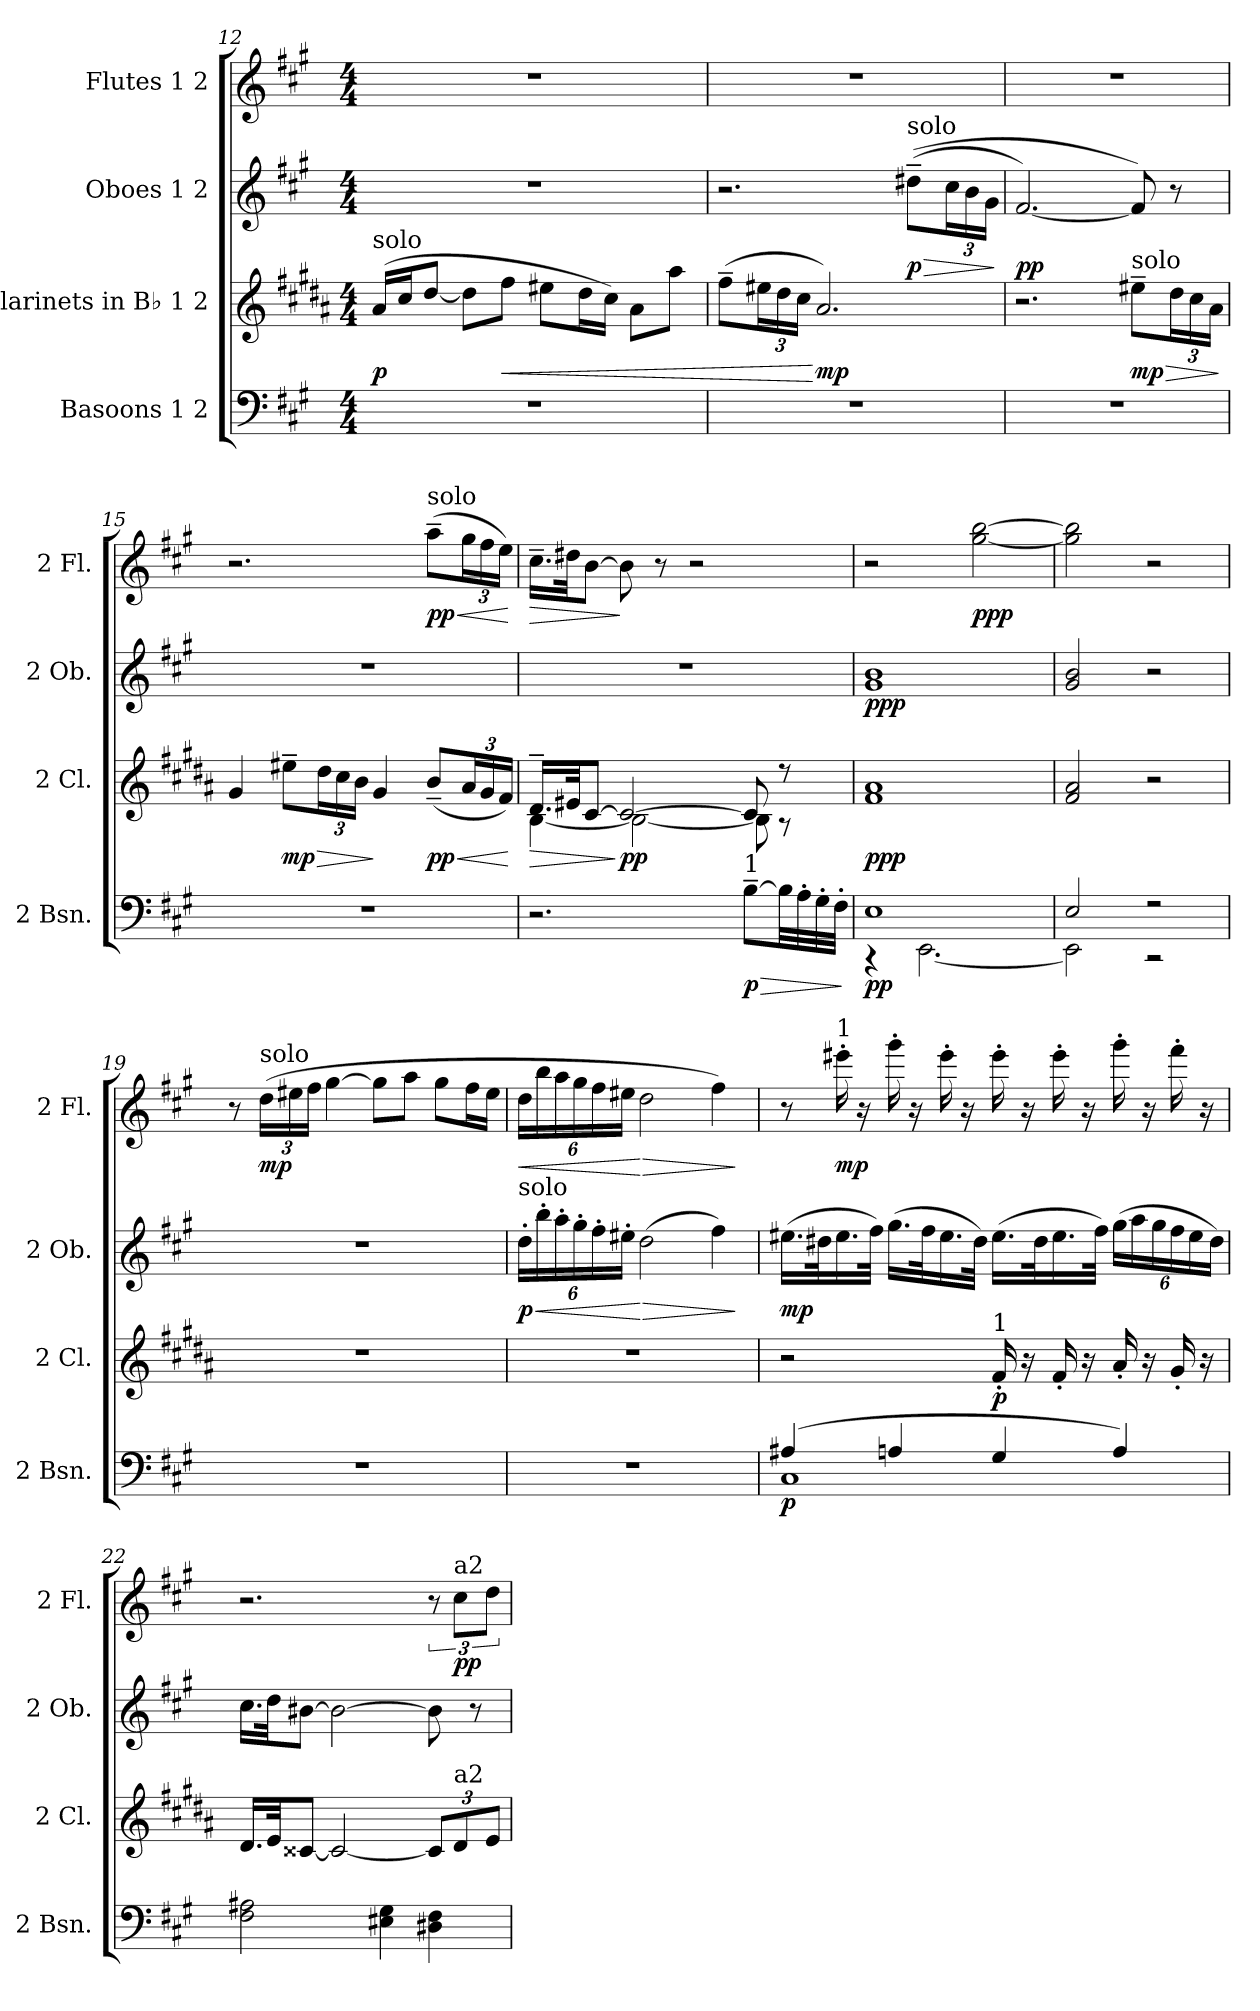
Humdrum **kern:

**kern	**dynam	**kern	**dynam	**kern	**dynam	**kern	**dynam
*part4	*part4	*part3	*part3	*part2	*part2	*part1	*part1
*staff4	*staff4	*staff3	*staff3	*staff2	*staff2	*staff1	*staff1
*I"Basoons 1 2	*	*I"Clarinets in B♭ 1 2	*	*I"Oboes 1 2	*	*I"Flutes 1 2	*
*I'2 Bsn.	*	*I'2 Cl.	*	*I'2 Ob.	*	*I'2 Fl.	*
!!LO:LB:g=z
*clefF4	*	*clefG2	*	*clefG2	*	*clefG2	*
*	*	*ITrd1c2	*	*	*	*	*
*k[f#c#g#]	*	*k[f#c#g#]	*	*k[f#c#g#]	*	*k[f#c#g#]	*
*M4/4	*	*M4/4	*	*M4/4	*	*M4/4	*
=12	=12	=12	=12	=12	=12	=12	=12
!	!	!LO:TX:a:t=solo	!	!	!	!	!
!	!	!	!LO:DY:b	!	!	!	!
1r	.	(>16g#/LL	p	1r	.	1r	.
.	.	16b/J	.	.	.	.	.
.	.	[8cc#/J	.	.	.	.	.
.	.	8cc#\L]	.	.	.	.	.
!	!	!	!LO:HP:b	!	!	!	!
.	.	8ee\J	<	.	.	.	.
.	.	8dd#X\L	.	.	.	.	.
.	.	16cc#\L	.	.	.	.	.
.	.	16b\JJ)	.	.	.	.	.
.	.	8g#\L	.	.	.	.	.
.	.	8gg#\J	.	.	.	.	.
=13	=13	=13	=13	=13	=13	=13	=13
1r	.	(>8ee~\L	.	2.r	.	1r	.
*	*	*Xbrackettup	*	*	*	*	*
.	.	24dd#X\L	.	.	.	.	.
.	.	24cc#\	.	.	.	.	.
.	.	24b\JJ	.	.	.	.	.
!	!	!	!LO:DY:n=1:b	!	!	!	!
.	.	2.g#/)	[ mp	.	.	.	.
!	!	!	!	!LO:TX:a:t=solo	!	!	!
!	!	!	!	!	!LO:HP:b	!	!
!	!	!	!	!	!LO:DY:n=1:b	!	!
.	.	.	.	(>(>8dd#X~\L	> p	.	.
*	*	*	*	*Xbrackettup	*	*	*
.	.	.	.	24cc#\L	.	.	.
.	.	.	.	24b\	.	.	.
.	.	.	.	24g#\JJ	.	.	.
.	.	.	.	.	]	.	.
=14	=14	=14	=14	=14	=14	=14	=14
!	!	!	!	!	!LO:DY:b	!	!
1r	.	2.r	.	[2.f#/)	pp	1r	.
!	!	!LO:TX:a:t=solo	!	!	!	!	!
!	!	!	!LO:HP:b	!	!	!	!
!	!	!	!LO:DY:n=1:b	!	!	!	!
.	.	8dd#X~\L	> mp	8f#/])	.	.	.
.	.	24cc#\L	.	8r	.	.	.
.	.	24b\	.	.	.	.	.
.	.	24g#\JJ	.	.	.	.	.
.	.	.	]	.	.	.	.
!!LO:LB:g=z
=15	=15	=15	=15	=15	=15	=15	=15
1r	.	4f#/	.	1r	.	2.r	.
!	!	!	!LO:HP:b	!	!	!	!
!	!	!	!LO:DY:n=1:b	!	!	!	!
.	.	8dd#X~\L	> mp	.	.	.	.
.	.	24cc#\L	.	.	.	.	.
.	.	24b\	.	.	.	.	.
.	.	24a\JJ	.	.	.	.	.
.	.	4f#/	]	.	.	.	.
!	!	!	!	!	!	!LO:TX:a:t=solo	!
!	!	!	!LO:HP:b	!	!	!	!LO:HP:b
!	!	!	!LO:DY:n=2:b	!	!	!	!LO:DY:n=1:b
.	.	(<8a~/L	< pp	.	.	(>8aa~\L	< pp
*	*	*	*	*	*	*Xbrackettup	*
.	.	24g#/L	.	.	.	24gg#\L	.
.	.	24f#/	.	.	.	24ff#\	.
.	.	24e/JJ)	.	.	.	24ee\JJ)	.
.	.	.	[	.	.	.	[
=16	=16	=16	=16	=16	=16	=16	=16
!	!	!	!LO:HP:b	!	!	!	!LO:HP:b
*	*	*^	*	*	*	*	*
2.r	.	16.c#~/LL	[4A\	>	1r	.	16.cc#~\LL	>
.	.	32d#X/JK	.	.	.	.	32dd#X\JK	.
.	.	[8B/J	.	.	.	.	[8b\J	.
!	!	!	!	!LO:DY:n=1:b	!	!	!	!
.	.	2B/_	2A\_	] pp	.	.	8b\]	]
.	.	.	.	.	.	.	8r	.
.	.	.	.	.	.	.	2r	.
!LO:TX:a:t=1	!	!	!	!	!	!	!	!
!	!LO:HP:b	!	!	!	!	!	!	!
!	!LO:DY:n=1:b	!	!	!	!	!	!	!
[8B~\L	> p	8B/]	8A\]	.	.	.	.	.
32B\LL]	.	8r	8r	.	.	.	.	.
32A'\	.	.	.	.	.	.	.	.
32G#'\	.	.	.	.	.	.	.	.
32F#'\JJJ	.	.	.	.	.	.	.	.
*	*	*v	*v	*	*	*	*	*
.	]	.	.	.	.	.	.
=17	=17	=17	=17	=17	=17	=17	=17
*^	*	*	*	*	*	*	*
!	!	!LO:DY:b	!	!LO:DY:b	!	!LO:DY:b	!	!
1E	4r	pp	1e 1g#	ppp	1g# 1b	ppp	2r	.
.	[2.EE\	.	.	.	.	.	.	.
!	!	!	!	!	!	!	!	!LO:DY:b
.	.	.	.	.	.	.	[2gg#\ [2bb\	ppp
=18	=18	=18	=18	=18	=18	=18	=18	=18
2E/	2EE\]	.	2e/ 2g#/	.	2g#/ 2b/	.	2gg#\] 2bb\]	.
2r	2r	.	2r	.	2r	.	2r	.
*v	*v	*	*	*	*	*	*	*
!!LO:PB:g=z
=19	=19	=19	=19	=19	=19	=19	=19
1r	.	1r	.	1r	.	8r	.
!	!	!	!	!	!	!LO:TX:a:t=solo	!
!	!	!	!	!	!	!	!LO:DY:b
.	.	.	.	.	.	(>24dd\LL	mp
.	.	.	.	.	.	24ee#X\	.
.	.	.	.	.	.	24ff#\JJ	.
.	.	.	.	.	.	[4gg#\	.
.	.	.	.	.	.	8gg#\L]	.
.	.	.	.	.	.	8aa\J	.
.	.	.	.	.	.	8gg#\L	.
.	.	.	.	.	.	16ff#\L	.
.	.	.	.	.	.	16ee#\JJ	.
=20	=20	=20	=20	=20	=20	=20	=20
!	!	!	!	!LO:TX:a:t=solo	!	!	!
!	!	!	!	!	!LO:HP:b	!	!LO:HP:b
!	!	!	!	!	!LO:DY:n=1:b	!	!
1r	.	1r	.	24dd'\LL	< p	24dd\LL	<
.	.	.	.	24bb'\	.	24bb\	.
.	.	.	.	24aa'\	.	24aa\	.
.	.	.	.	24gg#'\	.	24gg#\	.
.	.	.	.	24ff#'\	.	24ff#\	.
.	.	.	.	24ee#X'\JJ	.	24ee#X\JJ	.
!	!	!	!	!	!LO:HP:n=1:b	!	!LO:HP:n=1:b
.	.	.	.	(>2dd\	[ >	2dd\	[ >
.	.	.	.	4ff#\)	.	4ff#\)	.
.	.	.	.	.	]	.	]
!!LO:LB:g=z
=21	=21	=21	=21	=21	=21	=21	=21
*^	*	*	*	*	*	*	*
!	!	!LO:DY:b	!	!	!	!LO:DY:b	!	!
(>4A#X/	1C#	p	2r	.	(>16.ee#X\LL	mp	8r	.
.	.	.	.	.	32dd#X\K	.	.	.
!	!	!	!	!	!	!	!LO:TX:a:t=1	!
!	!	!	!	!	!	!	!	!LO:DY:b
.	.	.	.	.	16.ee#\	.	16eee#X'\	mp
.	.	.	.	.	.	.	16r	.
.	.	.	.	.	32ff#\JJk)	.	.	.
4An/	.	.	.	.	(>16.gg#\LL	.	16ggg#'\	.
.	.	.	.	.	.	.	16r	.
.	.	.	.	.	32ff#\K	.	.	.
.	.	.	.	.	16.ee#\	.	16eee#'\	.
.	.	.	.	.	.	.	16r	.
.	.	.	.	.	32dd#\JJk)	.	.	.
!	!	!	!LO:TX:a:t=1	!	!	!	!	!
!	!	!	!	!LO:DY:b	!	!	!	!
4G#/	.	.	16e'/	p	(>16.ee#\LL	.	16eee#'\	.
.	.	.	16r	.	.	.	16r	.
.	.	.	.	.	32dd#\K	.	.	.
.	.	.	16e'/	.	16.ee#\	.	16eee#'\	.
.	.	.	16r	.	.	.	16r	.
.	.	.	.	.	32ff#\JJk)	.	.	.
4A/)	.	.	16g#'/	.	(>24gg#\LL	.	16ggg#'\	.
.	.	.	.	.	24aa\	.	.	.
.	.	.	16r	.	.	.	16r	.
.	.	.	.	.	24gg#\	.	.	.
.	.	.	16f#'/	.	24ff#\	.	16fff#'\	.
.	.	.	.	.	24ee#\	.	.	.
.	.	.	16r	.	.	.	16r	.
.	.	.	.	.	24dd#\JJ)	.	.	.
*v	*v	*	*	*	*	*	*	*
!!LO:LB:g=z
=22	=22	=22	=22	=22	=22	=22	=22
2F#\ 2A#X\	.	16.c#/LL	.	16.cc#\LL	.	2.r	.
.	.	32d/JK	.	32dd\JK	.	.	.
.	.	[8B#X/J	.	[8b#X\J	.	.	.
.	.	2B#/_	.	2b#\_	.	.	.
4E#X\ 4G#\	.	.	.	.	.	.	.
*	*	*	*	*	*	*brackettup	*
4D#X\ 4F#\	.	12B#/L]	.	8b#\]	.	12r	.
!	!	!	!	!	!	!LO:TX:a:t=a2	!
!	!	!LO:TX:a:t=a2	!	!	!	!	!
!	!	!	!	!	!	!	!LO:DY:b
.	.	12c#/	.	.	.	12cc#\L	pp
.	.	.	.	8r	.	.	.
.	.	12d/J	.	.	.	12dd\J	.
=	=	=	=	=	=	=	=
*-	*-	*-	*-	*-	*-	*-	*-
